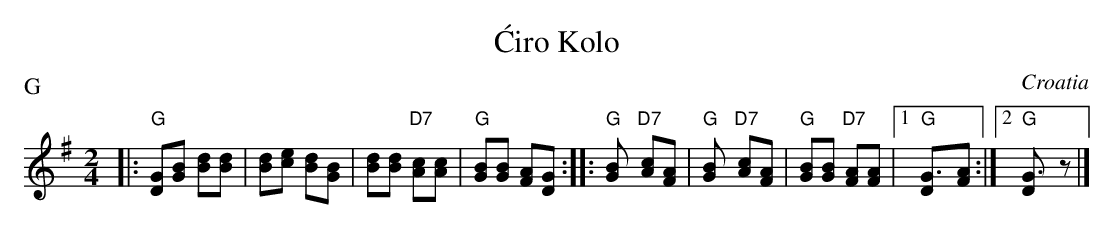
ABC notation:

X:1
T: \'Ciro Kolo
O: Croatia
M: 2/4
L: 1/8
P: G
K: G
|: "G"[GD][BG] [dB][dB] | [dB][ec] [dB][BG] | [dB][dB] "D7"[cA][cA] | "G"[BG][BG] [AF][GD] :| \
|: "G"[B2G] "D7"[cA][AF] | "G"[B2G] "D7"[cA][AF] | "G"[BG][BG] "D7"[AF][AF] |1 "G"[G3D][AF] :|2 "G"[G3D]z |]
